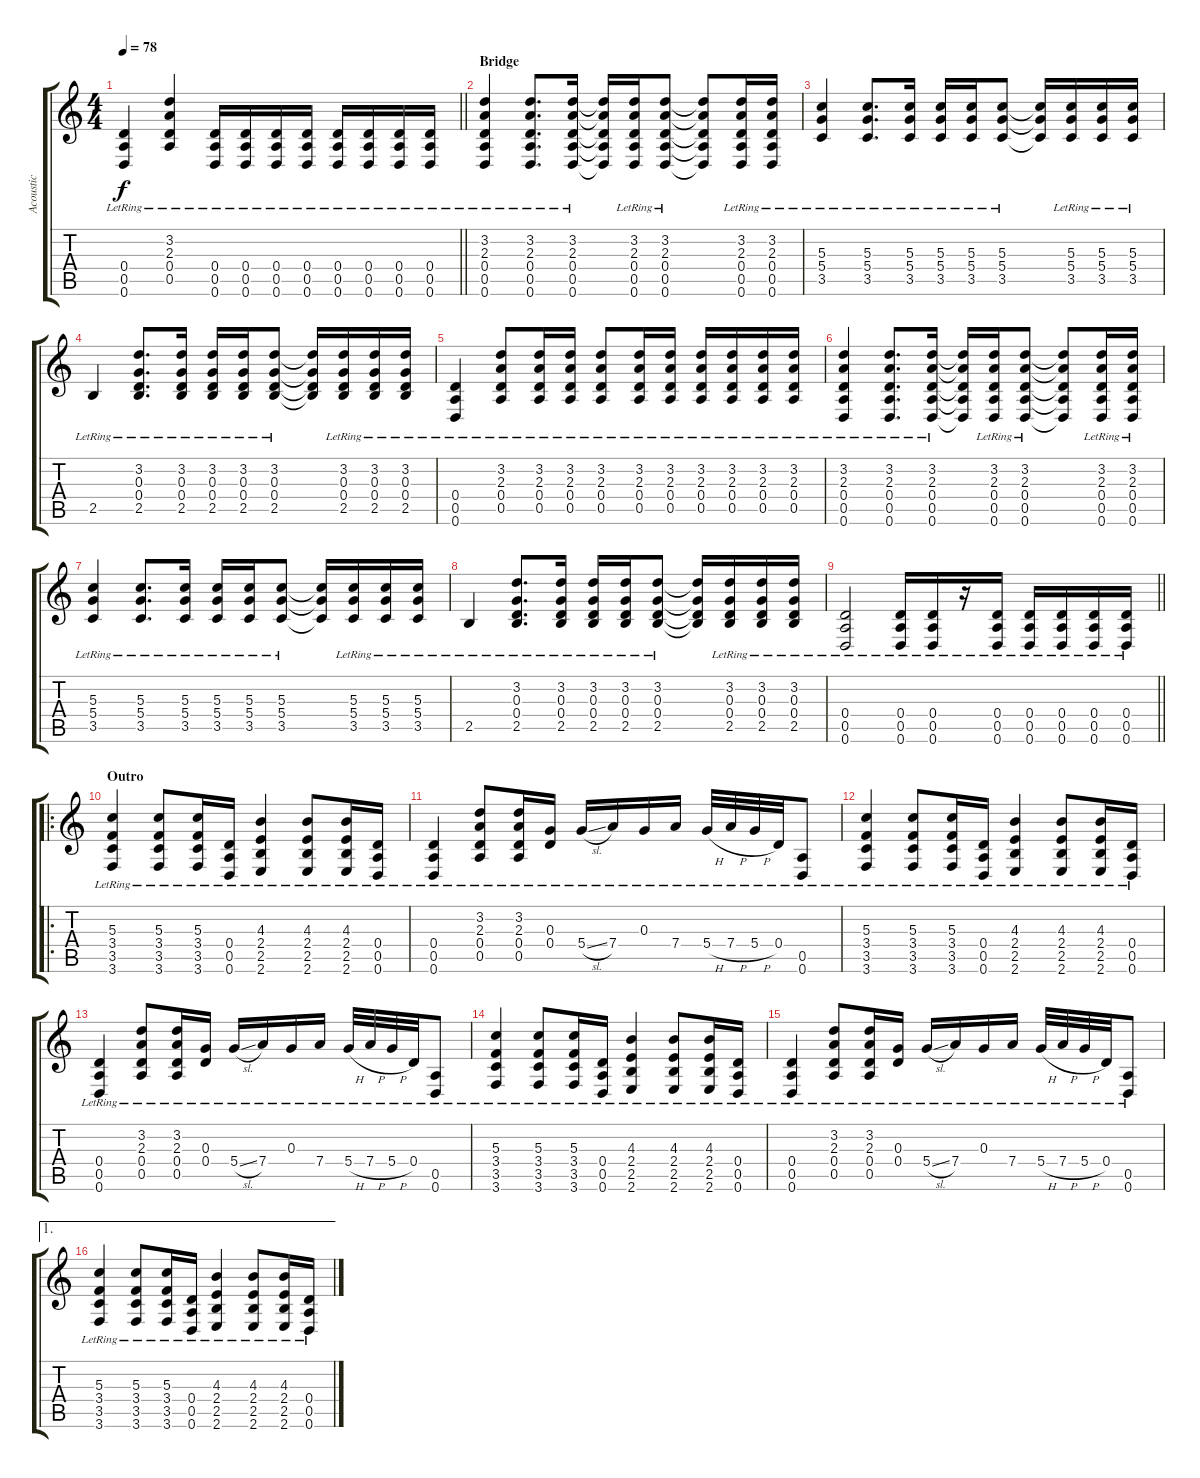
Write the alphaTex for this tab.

\track ("Acoustic" "Acoustic") {instrument acousticguitarsteel}
\staff {score tabs}
\tuning (E4 B3 G3 D3 A2 D2) {hide}
\ts (4 4)
\tempo 78
\clef g2
\barLineRight lightlight
\ks c
(0.4{lr} 0.5{lr} 0.6{lr}).4{dy f} (3.2{lr} 2.3{lr} 0.4{lr} 0.5{lr}).4 (0.4{lr} 0.5{lr} 0.6{lr}).16 (0.4{lr} 0.5{lr} 0.6{lr}).16 (0.4{lr} 0.5{lr} 0.6{lr}).16 (0.4{lr} 0.5{lr} 0.6{lr}).16 (0.4{lr} 0.5{lr} 0.6{lr}).16 (0.4{lr} 0.5{lr} 0.6{lr}).16 (0.4{lr} 0.5{lr} 0.6{lr}).16 (0.4{lr} 0.5{lr} 0.6{lr}).16 |
\section ("" "Bridge")
(3.2{lr} 2.3{lr} 0.4{lr} 0.5{lr} 0.6{lr}).4 (3.2{lr} 2.3{lr} 0.4{lr} 0.5{lr} 0.6{lr}).8{d} (3.2{lr} 2.3{lr} 0.4{lr} 0.5{lr} 0.6{lr}).16 (3.2{t} 2.3{t} 0.4{t} 0.5{t} 0.6{t}).16 (3.2{lr} 2.3{lr} 0.4{lr} 0.5{lr} 0.6{lr}).16 (3.2{lr} 2.3{lr} 0.4{lr} 0.5{lr} 0.6{lr}).8 (3.2{t} 2.3{t} 0.4{t} 0.5{t} 0.6{t}).8 (3.2{lr} 2.3{lr} 0.4{lr} 0.5{lr} 0.6{lr}).16 (3.2{lr} 2.3{lr} 0.4{lr} 0.5{lr} 0.6{lr}).16 |
(5.3{lr} 5.4{lr} 3.5{lr}).4 (5.3{lr} 5.4{lr} 3.5{lr}).8{d} (5.3{lr} 5.4{lr} 3.5{lr}).16 (5.3{lr} 5.4{lr} 3.5{lr}).16 (5.3{lr} 5.4{lr} 3.5{lr}).16 (5.3{lr} 5.4{lr} 3.5{lr}).8 (5.3{t} 5.4{t} 3.5{t}).16 (5.3{lr} 5.4{lr} 3.5{lr}).16 (5.3{lr} 5.4{lr} 3.5{lr}).16 (5.3{lr} 5.4{lr} 3.5{lr}).16 |
2.5{lr}.4 (3.2{lr} 0.3{lr} 0.4{lr} 2.5{lr}).8{d} (3.2{lr} 0.3{lr} 0.4{lr} 2.5{lr}).16 (3.2{lr} 0.3{lr} 0.4{lr} 2.5{lr}).16 (3.2{lr} 0.3{lr} 0.4{lr} 2.5{lr}).16 (3.2{lr} 0.3{lr} 0.4{lr} 2.5{lr}).8 (3.2{t} 0.3{t} 0.4{t} 2.5{t}).16 (3.2{lr} 0.3{lr} 0.4{lr} 2.5{lr}).16 (3.2{lr} 0.3{lr} 0.4{lr} 2.5{lr}).16 (3.2{lr} 0.3{lr} 0.4{lr} 2.5{lr}).16 |
(0.4{lr} 0.5{lr} 0.6{lr}).4 (3.2{lr} 2.3{lr} 0.4{lr} 0.5{lr}).8 (3.2{lr} 2.3{lr} 0.4{lr} 0.5{lr}).16 (3.2{lr} 2.3{lr} 0.4{lr} 0.5{lr}).16 (3.2{lr} 2.3{lr} 0.4{lr} 0.5{lr}).8 (3.2{lr} 2.3{lr} 0.4{lr} 0.5{lr}).16 (3.2{lr} 2.3{lr} 0.4{lr} 0.5{lr}).16 (3.2{lr} 2.3{lr} 0.4{lr} 0.5{lr}).16 (3.2{lr} 2.3{lr} 0.4{lr} 0.5{lr}).16 (3.2{lr} 2.3{lr} 0.4{lr} 0.5{lr}).16 (3.2{lr} 2.3{lr} 0.4{lr} 0.5{lr}).16 |
(3.2{lr} 2.3{lr} 0.4{lr} 0.5{lr} 0.6{lr}).4 (3.2{lr} 2.3{lr} 0.4{lr} 0.5{lr} 0.6{lr}).8{d} (3.2{lr} 2.3{lr} 0.4{lr} 0.5{lr} 0.6{lr}).16 (3.2{t} 2.3{t} 0.4{t} 0.5{t} 0.6{t}).16 (3.2{lr} 2.3{lr} 0.4{lr} 0.5{lr} 0.6{lr}).16 (3.2{lr} 2.3{lr} 0.4{lr} 0.5{lr} 0.6{lr}).8 (3.2{t} 2.3{t} 0.4{t} 0.5{t} 0.6{t}).8 (3.2{lr} 2.3{lr} 0.4{lr} 0.5{lr} 0.6{lr}).16 (3.2{lr} 2.3{lr} 0.4{lr} 0.5{lr} 0.6{lr}).16 |
(5.3{lr} 5.4{lr} 3.5{lr}).4 (5.3{lr} 5.4{lr} 3.5{lr}).8{d} (5.3{lr} 5.4{lr} 3.5{lr}).16 (5.3{lr} 5.4{lr} 3.5{lr}).16 (5.3{lr} 5.4{lr} 3.5{lr}).16 (5.3{lr} 5.4{lr} 3.5{lr}).8 (5.3{t} 5.4{t} 3.5{t}).16 (5.3{lr} 5.4{lr} 3.5{lr}).16 (5.3{lr} 5.4{lr} 3.5{lr}).16 (5.3{lr} 5.4{lr} 3.5{lr}).16 |
2.5{lr}.4 (3.2{lr} 0.3{lr} 0.4{lr} 2.5{lr}).8{d} (3.2{lr} 0.3{lr} 0.4{lr} 2.5{lr}).16 (3.2{lr} 0.3{lr} 0.4{lr} 2.5{lr}).16 (3.2{lr} 0.3{lr} 0.4{lr} 2.5{lr}).16 (3.2{lr} 0.3{lr} 0.4{lr} 2.5{lr}).8 (3.2{t} 0.3{t} 0.4{t} 2.5{t}).16 (3.2{lr} 0.3{lr} 0.4{lr} 2.5{lr}).16 (3.2{lr} 0.3{lr} 0.4{lr} 2.5{lr}).16 (3.2{lr} 0.3{lr} 0.4{lr} 2.5{lr}).16 |
\barLineRight lightlight
(0.4{lr} 0.5{lr} 0.6{lr}).2 (0.4{lr} 0.5{lr} 0.6{lr}).16 (0.4{lr} 0.5{lr} 0.6{lr}).16 r.16 (0.4{lr} 0.5{lr} 0.6{lr}).16 (0.4{lr} 0.5{lr} 0.6{lr}).16 (0.4{lr} 0.5{lr} 0.6{lr}).16 (0.4{lr} 0.5{lr} 0.6{lr}).16 (0.4{lr} 0.5{lr} 0.6{lr}).16 |
\ro
\section ("" "Outro")
(5.3{lr} 3.4{lr} 3.5{lr} 3.6{lr}).4 (5.3{lr} 3.4{lr} 3.5{lr} 3.6{lr}).8 (5.3{lr} 3.4{lr} 3.5{lr} 3.6{lr}).16 (0.4{lr} 0.5{lr} 0.6{lr}).16 (4.3{lr} 2.4{lr} 2.5{lr} 2.6{lr}).4 (4.3{lr} 2.4{lr} 2.5{lr} 2.6{lr}).8 (4.3{lr} 2.4{lr} 2.5{lr} 2.6{lr}).16 (0.4{lr} 0.5{lr} 0.6{lr}).16 |
(0.4{lr} 0.5{lr} 0.6{lr}).4 (3.2{lr} 2.3{lr} 0.4{lr} 0.5{lr}).8 (3.2{lr} 2.3{lr} 0.4{lr} 0.5{lr}).16 (0.3{lr} 0.4{lr}).16 5.4{sl lr}.16 7.4{lr}.16 0.3{lr}.16 7.4{lr}.16 5.4{h lr}.32 7.4{h lr}.32 5.4{h lr}.32 0.4{lr}.32 (0.5{lr} 0.6{lr}).8 |
(5.3{lr} 3.4{lr} 3.5{lr} 3.6{lr}).4 (5.3{lr} 3.4{lr} 3.5{lr} 3.6{lr}).8 (5.3{lr} 3.4{lr} 3.5{lr} 3.6{lr}).16 (0.4{lr} 0.5{lr} 0.6{lr}).16 (4.3{lr} 2.4{lr} 2.5{lr} 2.6{lr}).4 (4.3{lr} 2.4{lr} 2.5{lr} 2.6{lr}).8 (4.3{lr} 2.4{lr} 2.5{lr} 2.6{lr}).16 (0.4{lr} 0.5{lr} 0.6{lr}).16 |
(0.4{lr} 0.5{lr} 0.6{lr}).4 (3.2{lr} 2.3{lr} 0.4{lr} 0.5{lr}).8 (3.2{lr} 2.3{lr} 0.4{lr} 0.5{lr}).16 (0.3{lr} 0.4{lr}).16 5.4{sl lr}.16 7.4{lr}.16 0.3{lr}.16 7.4{lr}.16 5.4{h lr}.32 7.4{h lr}.32 5.4{h lr}.32 0.4{lr}.32 (0.5{lr} 0.6{lr}).8 |
(5.3{lr} 3.4{lr} 3.5{lr} 3.6{lr}).4 (5.3{lr} 3.4{lr} 3.5{lr} 3.6{lr}).8 (5.3{lr} 3.4{lr} 3.5{lr} 3.6{lr}).16 (0.4{lr} 0.5{lr} 0.6{lr}).16 (4.3{lr} 2.4{lr} 2.5{lr} 2.6{lr}).4 (4.3{lr} 2.4{lr} 2.5{lr} 2.6{lr}).8 (4.3{lr} 2.4{lr} 2.5{lr} 2.6{lr}).16 (0.4{lr} 0.5{lr} 0.6{lr}).16 |
(0.4{lr} 0.5{lr} 0.6{lr}).4 (3.2{lr} 2.3{lr} 0.4{lr} 0.5{lr}).8 (3.2{lr} 2.3{lr} 0.4{lr} 0.5{lr}).16 (0.3{lr} 0.4{lr}).16 5.4{sl lr}.16 7.4{lr}.16 0.3{lr}.16 7.4{lr}.16 5.4{h lr}.32 7.4{h lr}.32 5.4{h lr}.32 0.4{lr}.32 (0.5{lr} 0.6{lr}).8 |
\ae 1
(5.3{lr} 3.4{lr} 3.5{lr} 3.6{lr}).4 (5.3{lr} 3.4{lr} 3.5{lr} 3.6{lr}).8 (5.3{lr} 3.4{lr} 3.5{lr} 3.6{lr}).16 (0.4{lr} 0.5{lr} 0.6{lr}).16 (4.3{lr} 2.4{lr} 2.5{lr} 2.6{lr}).4 (4.3{lr} 2.4{lr} 2.5{lr} 2.6{lr}).8 (4.3{lr} 2.4{lr} 2.5{lr} 2.6{lr}).16 (0.4{lr} 0.5{lr} 0.6{lr}).16
